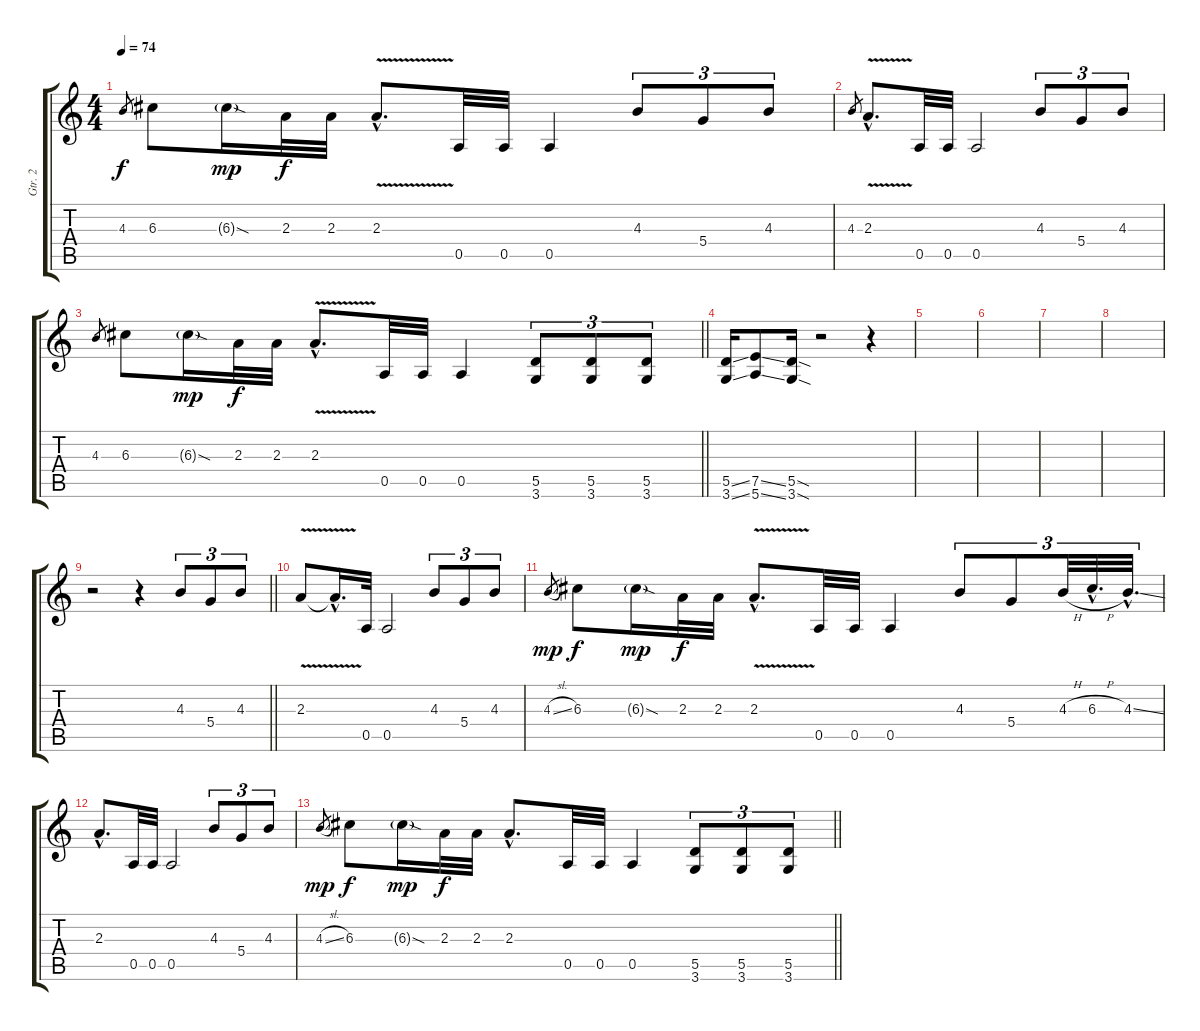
\track ("Gtr. 2" "Gtr. 2") {instrument overdrivenguitar}
\staff {score tabs}
\tuning (E4 B3 G3 D3 A2 E2) {hide}
\ts (4 4)
\tempo 74
\clef g2
\ks aminor
4.3.8{gr dy f} 6.3.8 6.3{sod g}.16{dy mp} 2.3.32{dy f} 2.3.32 2.3{v hac}.8{d} 0.5.32 0.5.32 0.5.4 4.3.8{tu (3 2)} 5.4.8{tu (3 2)} 4.3.8{tu (3 2)} |
4.3.8{gr} 2.3{v hac}.8{d} 0.5.32 0.5.32 0.5.2 4.3.8{tu (3 2)} 5.4.8{tu (3 2)} 4.3.8{tu (3 2)} |
\barLineRight lightlight
4.3.8{gr} 6.3.8 6.3{sod g}.16{dy mp} 2.3.32{dy f} 2.3.32 2.3{v hac}.8{d} 0.5.32 0.5.32 0.5.4 (5.5 3.6).8{tu (3 2)} (5.5 3.6).8{tu (3 2)} (5.5 3.6).8{tu (3 2)} |
(5.5{ss} 3.6{ss}).16 (7.5{ss} 5.6{ss}).8 (5.5{sod} 3.6{sod}).16 r.2 r.4 |
|
|
|
|
\barLineRight lightlight
r.2 r.4 4.3.8{tu (3 2)} 5.4.8{tu (3 2)} 4.3.8{tu (3 2)} |
2.3{v}.8 2.3{hac t}.16{d} 0.5.32 0.5.2 4.3.8{tu (3 2)} 5.4.8{tu (3 2)} 4.3.8{tu (3 2)} |
4.3{sl}.8{gr dy mp} 6.3.8{dy f} 6.3{sod g}.16{dy mp} 2.3.32{dy f} 2.3.32 2.3{v hac}.8{d} 0.5.32 0.5.32 0.5.4 4.3.8{tu (3 2)} 5.4.8{tu (3 2)} 4.3{h}.32{tu (3 2)} 6.3{h hac}.32{d tu (3 2)} 4.3{ss hac}.32{d tu (3 2)} |
2.3{hac}.8{d} 0.5.32 0.5.32 0.5.2 4.3.8{tu (3 2)} 5.4.8{tu (3 2)} 4.3.8{tu (3 2)} |
\barLineRight lightlight
4.3{sl}.8{gr dy mp} 6.3.8{dy f} 6.3{sod g}.16{dy mp} 2.3.32{dy f} 2.3.32 2.3{hac}.8{d} 0.5.32 0.5.32 0.5.4 (5.5 3.6).8{tu (3 2)} (5.5 3.6).8{tu (3 2)} (5.5 3.6).8{tu (3 2)}
